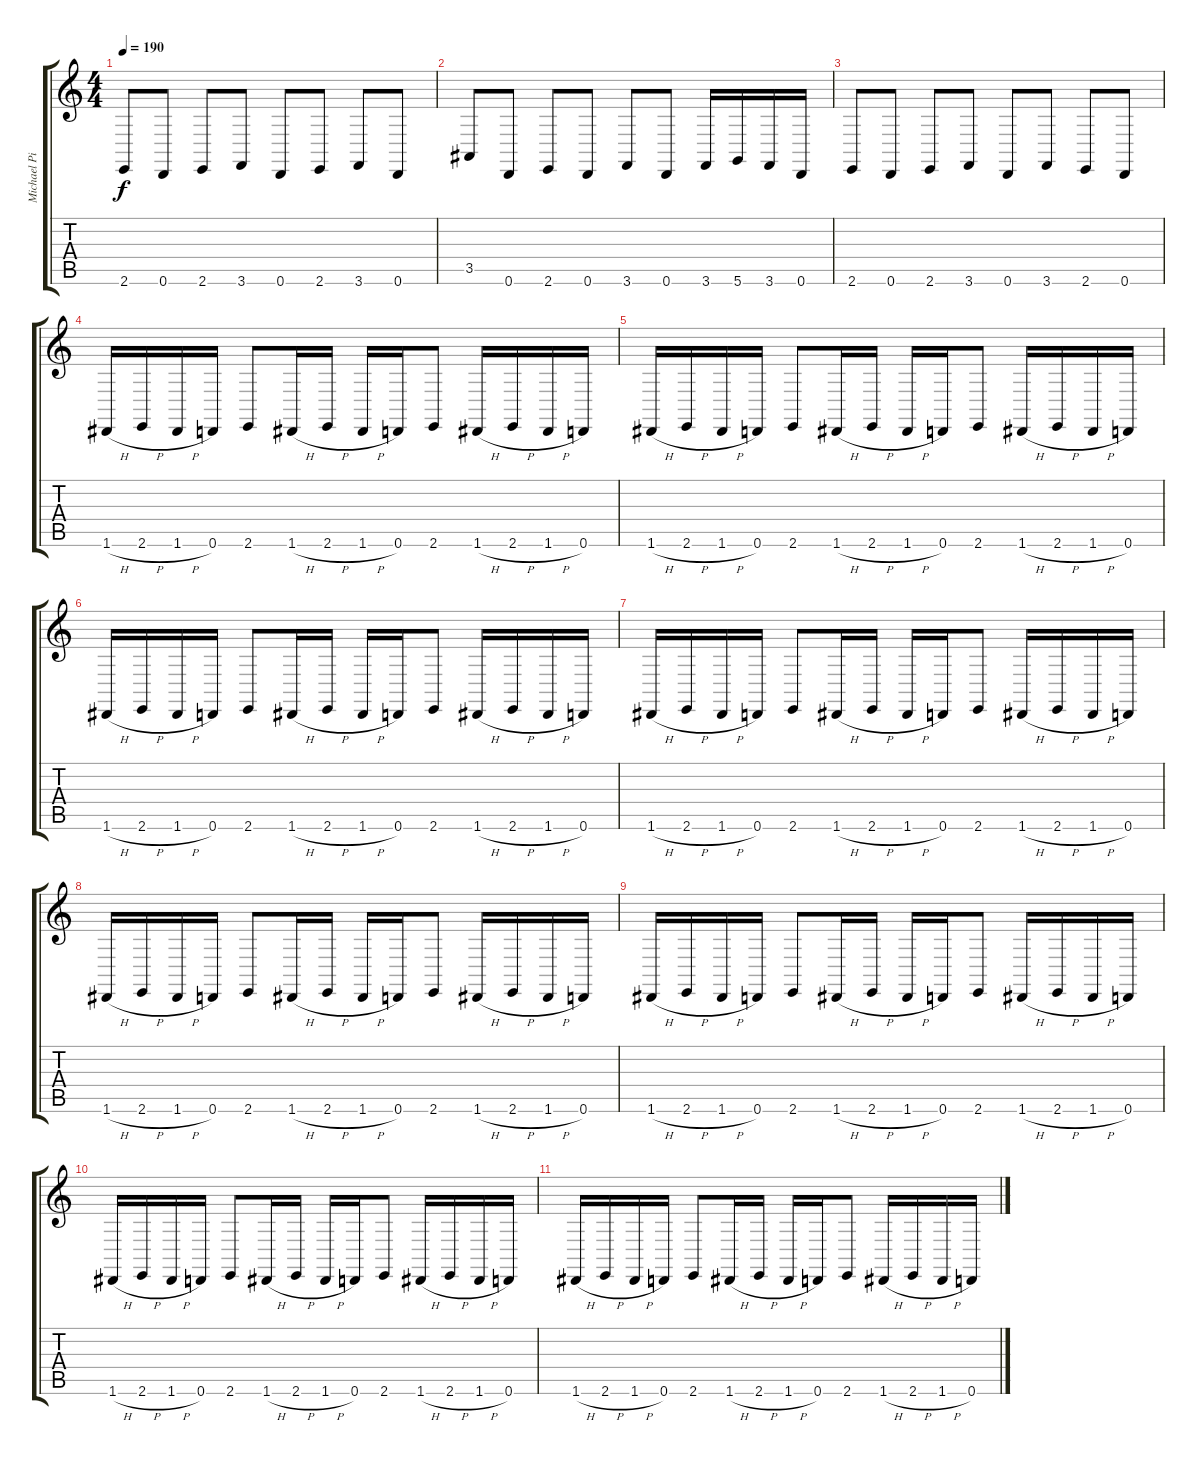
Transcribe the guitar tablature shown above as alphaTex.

\track ("Michael Pinnella - Keyboard " "Michael Pi") {instrument stringensemble1}
\staff {score tabs}
\tuning (D4 A3 F3 C3 G2 D2) {hide}
\ts (4 4)
\tempo 190
\clef g2
\ks c
2.6.8{dy f} 0.6.8 2.6.8 3.6.8 0.6.8 2.6.8 3.6.8 0.6.8 |
3.5.8 0.6.8 2.6.8 0.6.8 3.6.8 0.6.8 3.6.16 5.6.16 3.6.16 0.6.16 |
2.6.8 0.6.8 2.6.8 3.6.8 0.6.8 3.6.8 2.6.8 0.6.8 |
1.6{h}.16{volume 8} 2.6{h}.16 1.6{h}.16 0.6.16 2.6.8 1.6{h}.16 2.6{h}.16 1.6{h}.16 0.6.16 2.6.8 1.6{h}.16 2.6{h}.16 1.6{h}.16 0.6.16 |
1.6{h}.16 2.6{h}.16 1.6{h}.16 0.6.16 2.6.8 1.6{h}.16 2.6{h}.16 1.6{h}.16 0.6.16 2.6.8 1.6{h}.16 2.6{h}.16 1.6{h}.16 0.6.16 |
1.6{h}.16 2.6{h}.16 1.6{h}.16 0.6.16 2.6.8 1.6{h}.16 2.6{h}.16 1.6{h}.16 0.6.16 2.6.8 1.6{h}.16 2.6{h}.16 1.6{h}.16 0.6.16 |
1.6{h}.16 2.6{h}.16 1.6{h}.16 0.6.16 2.6.8 1.6{h}.16 2.6{h}.16 1.6{h}.16 0.6.16 2.6.8 1.6{h}.16 2.6{h}.16 1.6{h}.16 0.6.16 |
1.6{h}.16{volume 0} 2.6{h}.16 1.6{h}.16 0.6.16 2.6.8 1.6{h}.16 2.6{h}.16 1.6{h}.16 0.6.16 2.6.8 1.6{h}.16 2.6{h}.16 1.6{h}.16 0.6.16 |
1.6{h}.16 2.6{h}.16 1.6{h}.16 0.6.16 2.6.8 1.6{h}.16 2.6{h}.16 1.6{h}.16 0.6.16 2.6.8 1.6{h}.16 2.6{h}.16 1.6{h}.16 0.6.16 |
1.6{h}.16 2.6{h}.16 1.6{h}.16 0.6.16 2.6.8 1.6{h}.16 2.6{h}.16 1.6{h}.16 0.6.16 2.6.8 1.6{h}.16 2.6{h}.16 1.6{h}.16 0.6.16 |
1.6{h}.16 2.6{h}.16 1.6{h}.16 0.6.16 2.6.8 1.6{h}.16 2.6{h}.16 1.6{h}.16 0.6.16 2.6.8 1.6{h}.16 2.6{h}.16 1.6{h}.16 0.6.16
